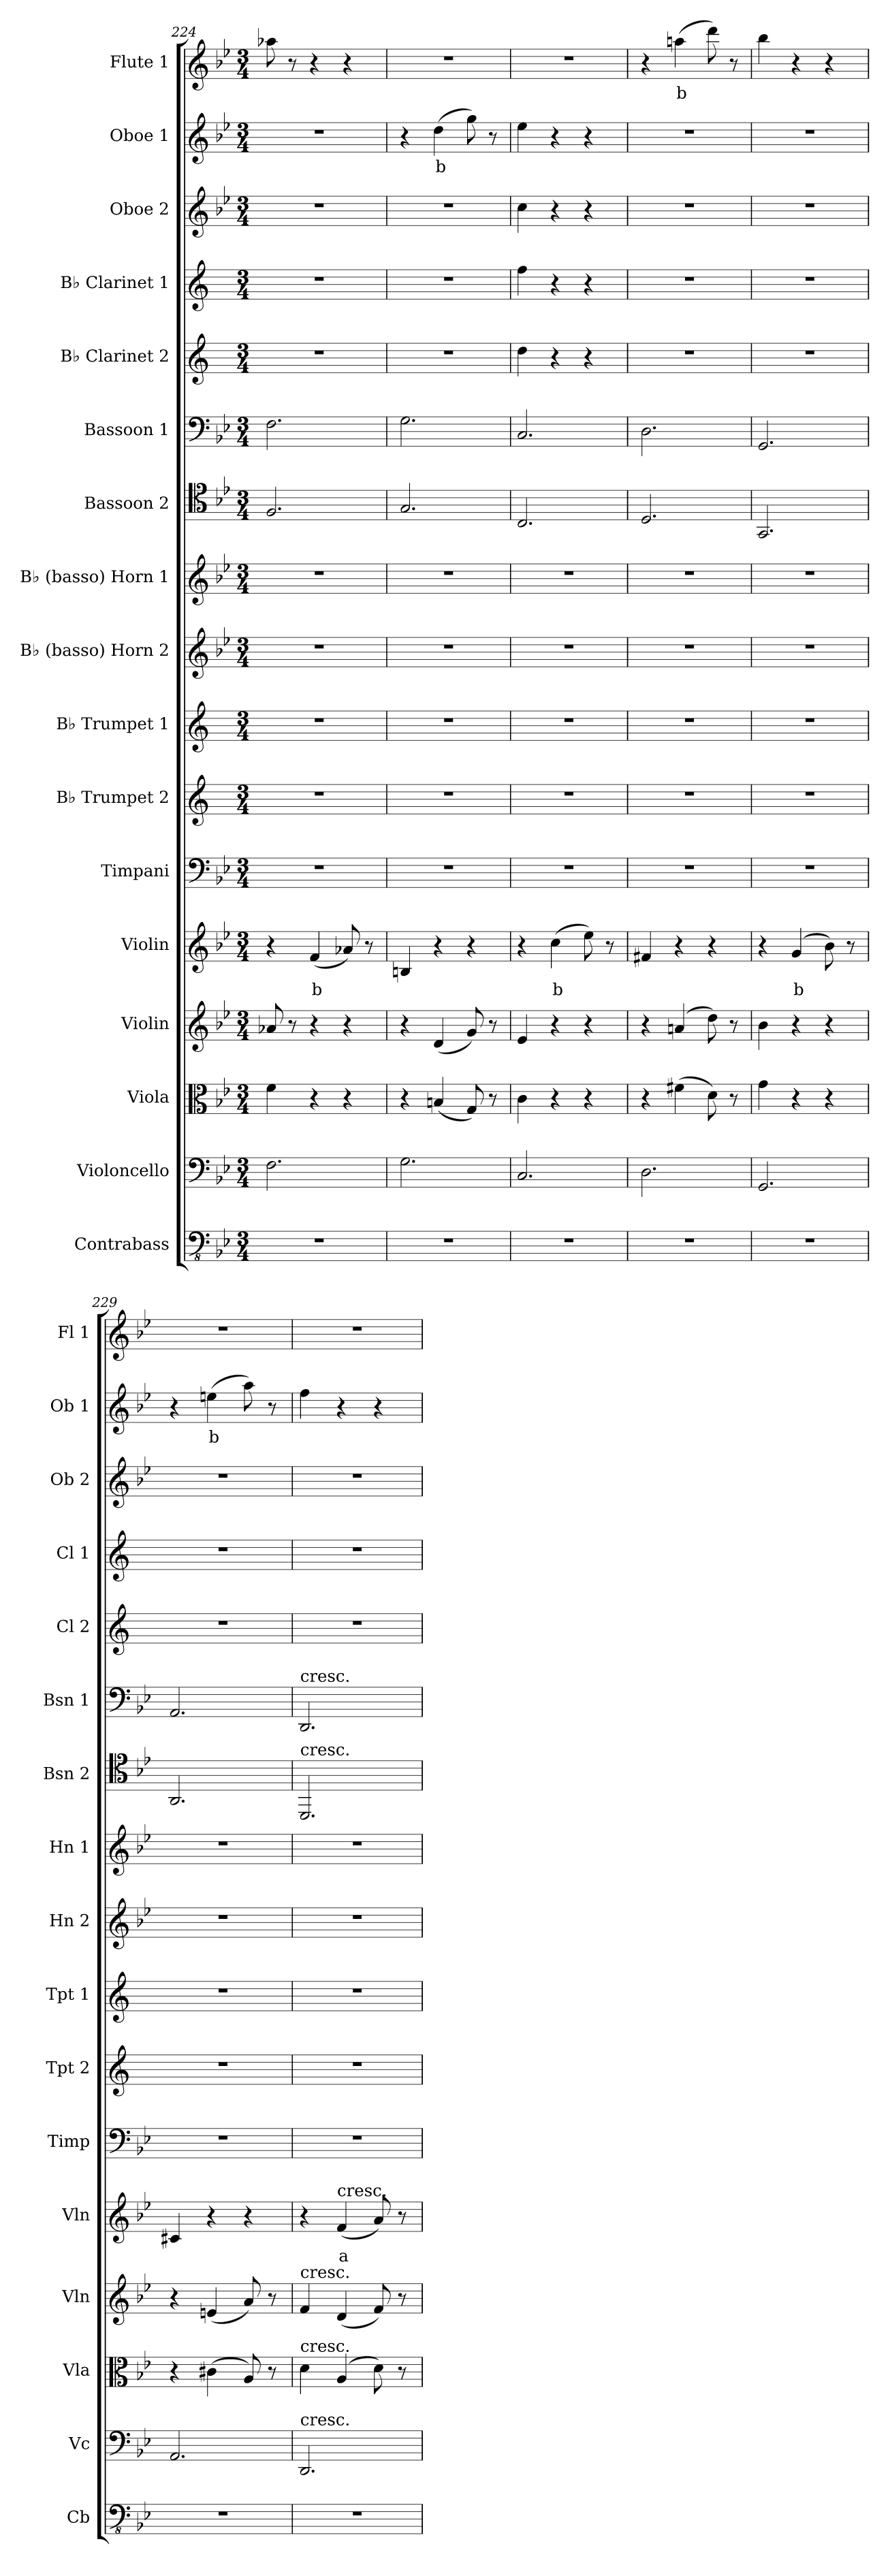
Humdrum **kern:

**kern	**kern	**kern	**kern	**kern	**text	**kern	**kern	**kern	**kern	**kern	**kern	**kern	**kern	**kern	**kern	**kern	**text	**kern	**text
*part17	*part16	*part15	*part14	*part13	*part13	*part12	*part11	*part10	*part9	*part8	*part7	*part6	*part5	*part4	*part3	*part2	*part2	*part1	*part1
*staff17	*staff16	*staff15	*staff14	*staff13	*staff13	*staff12	*staff11	*staff10	*staff9	*staff8	*staff7	*staff6	*staff5	*staff4	*staff3	*staff2	*staff2	*staff1	*staff1
*I"Contrabass	*I"Violoncello	*I"Viola	*I"Violin	*I"Violin	*	*I"Timpani	*I"B♭ Trumpet 2	*I"B♭ Trumpet 1	*I"B♭ (basso) Horn 2	*I"B♭ (basso) Horn 1	*I"Bassoon 2	*I"Bassoon 1	*I"B♭ Clarinet 2	*I"B♭ Clarinet 1	*I"Oboe 2	*I"Oboe 1	*	*I"Flute 1	*
*I'Cb	*I'Vc	*I'Vla	*I'Vln	*I'Vln	*	*I'Timp	*I'Tpt 2	*I'Tpt 1	*I'Hn 2	*I'Hn 1	*I'Bsn 2	*I'Bsn 1	*I'Cl 2	*I'Cl 1	*I'Ob 2	*I'Ob 1	*	*I'Fl 1	*
*clefFv4	*clefF4	*clefC3	*clefG2	*clefG2	*	*clefF4	*clefG2	*clefG2	*clefG2	*clefG2	*clefC4	*clefF4	*clefG2	*clefG2	*clefG2	*clefG2	*	*clefG2	*
*	*	*	*	*	*	*	*ITrd1c2	*ITrd1c2	*ITrd8c14	*ITrd8c14	*	*	*ITrd1c2	*ITrd1c2	*	*	*	*	*
*k[b-e-]	*k[b-e-]	*k[b-e-]	*k[b-e-]	*k[b-e-]	*	*k[b-e-]	*k[b-e-]	*k[b-e-]	*k[b-e-]	*k[b-e-]	*k[b-e-]	*k[b-e-]	*k[b-e-]	*k[b-e-]	*k[b-e-]	*k[b-e-]	*	*k[b-e-]	*
*M3/4	*M3/4	*M3/4	*M3/4	*M3/4	*	*M3/4	*M3/4	*M3/4	*M3/4	*M3/4	*M3/4	*M3/4	*M3/4	*M3/4	*M3/4	*M3/4	*	*M3/4	*
=224	=224	=224	=224	=224	=224	=224	=224	=224	=224	=224	=224	=224	=224	=224	=224	=224	=224	=224	=224
2.r	2.F\	4f\	8a-X/	4r	.	2.r	2.r	2.r	2.r	2.r	2.F/	2.F\	2.r	2.r	2.r	2.r	.	8aa-X\	.
.	.	.	8r	.	.	.	.	.	.	.	.	.	.	.	.	.	.	8r	.
!	!	!	!	!	!LO:LY:b:color=#FF0000	!	!	!	!	!	!	!	!	!	!	!	!	!	!
.	.	4r	4r	(<4f/	b	.	.	.	.	.	.	.	.	.	.	.	.	4r	.
.	.	4r	4r	8a-X/)	.	.	.	.	.	.	.	.	.	.	.	.	.	4r	.
.	.	.	.	8r	.	.	.	.	.	.	.	.	.	.	.	.	.	.	.
=225	=225	=225	=225	=225	=225	=225	=225	=225	=225	=225	=225	=225	=225	=225	=225	=225	=225	=225	=225
2.r	2.G\	4r	4r	4Bn/	.	2.r	2.r	2.r	2.r	2.r	2.G/	2.G\	2.r	2.r	2.r	4r	.	2.r	.
!	!	!	!	!	!	!	!	!	!	!	!	!	!	!	!	!	!LO:LY:b:color=#FF0000	!	!
.	.	(<4Bn/	(<4d/	4r	.	.	.	.	.	.	.	.	.	.	.	(>4dd\	b	.	.
.	.	8G/)	8g/)	4r	.	.	.	.	.	.	.	.	.	.	.	8gg\)	.	.	.
.	.	8r	8r	.	.	.	.	.	.	.	.	.	.	.	.	8r	.	.	.
=226	=226	=226	=226	=226	=226	=226	=226	=226	=226	=226	=226	=226	=226	=226	=226	=226	=226	=226	=226
2.r	2.C/	4c\	4e-/	4r	.	2.r	2.r	2.r	2.r	2.r	2.C/	2.C/	4cc\	4ee-\	4cc\	4ee-\	.	2.r	.
!	!	!	!	!	!LO:LY:b:color=#FF0000	!	!	!	!	!	!	!	!	!	!	!	!	!	!
.	.	4r	4r	(>4cc\	b	.	.	.	.	.	.	.	4r	4r	4r	4r	.	.	.
.	.	4r	4r	8ee-\)	.	.	.	.	.	.	.	.	4r	4r	4r	4r	.	.	.
.	.	.	.	8r	.	.	.	.	.	.	.	.	.	.	.	.	.	.	.
!!LO:PB:g=z
=227	=227	=227	=227	=227	=227	=227	=227	=227	=227	=227	=227	=227	=227	=227	=227	=227	=227	=227	=227
2.r	2.D\	4r	4r	4f#X/	.	2.r	2.r	2.r	2.r	2.r	2.D/	2.D\	2.r	2.r	2.r	2.r	.	4r	.
!	!	!	!	!	!	!	!	!	!	!	!	!	!	!	!	!	!	!	!LO:LY:b:color=#FF0000
.	.	(>4f#X\	(>4an/	4r	.	.	.	.	.	.	.	.	.	.	.	.	.	(>4aan\	b
.	.	8d\)	8dd\)	4r	.	.	.	.	.	.	.	.	.	.	.	.	.	8ddd\)	.
.	.	8r	8r	.	.	.	.	.	.	.	.	.	.	.	.	.	.	8r	.
=228	=228	=228	=228	=228	=228	=228	=228	=228	=228	=228	=228	=228	=228	=228	=228	=228	=228	=228	=228
2.r	2.GG/	4g\	4b-\	4r	.	2.r	2.r	2.r	2.r	2.r	2.GG/	2.GG/	2.r	2.r	2.r	2.r	.	4bb-\	.
!	!	!	!	!	!LO:LY:b:color=#FF0000	!	!	!	!	!	!	!	!	!	!	!	!	!	!
.	.	4r	4r	(>4g/	b	.	.	.	.	.	.	.	.	.	.	.	.	4r	.
.	.	4r	4r	8b-\)	.	.	.	.	.	.	.	.	.	.	.	.	.	4r	.
.	.	.	.	8r	.	.	.	.	.	.	.	.	.	.	.	.	.	.	.
=229	=229	=229	=229	=229	=229	=229	=229	=229	=229	=229	=229	=229	=229	=229	=229	=229	=229	=229	=229
2.r	2.AA/	4r	4r	4c#X/	.	2.r	2.r	2.r	2.r	2.r	2.AA/	2.AA/	2.r	2.r	2.r	4r	.	2.r	.
!	!	!	!	!	!	!	!	!	!	!	!	!	!	!	!	!	!LO:LY:b:color=#FF0000	!	!
.	.	(>4c#X\	(<4en/	4r	.	.	.	.	.	.	.	.	.	.	.	(>4een\	b	.	.
.	.	8A/)	8a/)	4r	.	.	.	.	.	.	.	.	.	.	.	8aa\)	.	.	.
.	.	8r	8r	.	.	.	.	.	.	.	.	.	.	.	.	8r	.	.	.
=230	=230	=230	=230	=230	=230	=230	=230	=230	=230	=230	=230	=230	=230	=230	=230	=230	=230	=230	=230
!	!	!	!	!	!	!	!	!	!	!	!	!LO:TX:a:t=cresc.	!	!	!	!	!	!	!
!	!	!	!	!	!	!	!	!	!	!	!LO:TX:a:t=cresc.	!	!	!	!	!	!	!	!
!	!	!	!LO:TX:a:t=cresc.	!	!	!	!	!	!	!	!	!	!	!	!	!	!	!	!
!	!	!LO:TX:a:t=cresc.	!	!	!	!	!	!	!	!	!	!	!	!	!	!	!	!	!
!	!LO:TX:a:t=cresc.	!	!	!	!	!	!	!	!	!	!	!	!	!	!	!	!	!	!
2.r	2.DD/	4d\	4f/	4r	.	2.r	2.r	2.r	2.r	2.r	2.DD/	2.DD/	2.r	2.r	2.r	4ff\	.	2.r	.
!	!	!	!	!LO:TX:a:t=cresc.	!	!	!	!	!	!	!	!	!	!	!	!	!	!	!
!	!	!	!	!	!LO:LY:b:color=#FF0000	!	!	!	!	!	!	!	!	!	!	!	!	!	!
.	.	(>4A/	(<4d/	(<4f/	a	.	.	.	.	.	.	.	.	.	.	4r	.	.	.
.	.	8d\)	8f/)	8a/)	.	.	.	.	.	.	.	.	.	.	.	4r	.	.	.
.	.	8r	8r	8r	.	.	.	.	.	.	.	.	.	.	.	.	.	.	.
=	=	=	=	=	=	=	=	=	=	=	=	=	=	=	=	=	=	=	=
*-	*-	*-	*-	*-	*-	*-	*-	*-	*-	*-	*-	*-	*-	*-	*-	*-	*-	*-	*-
